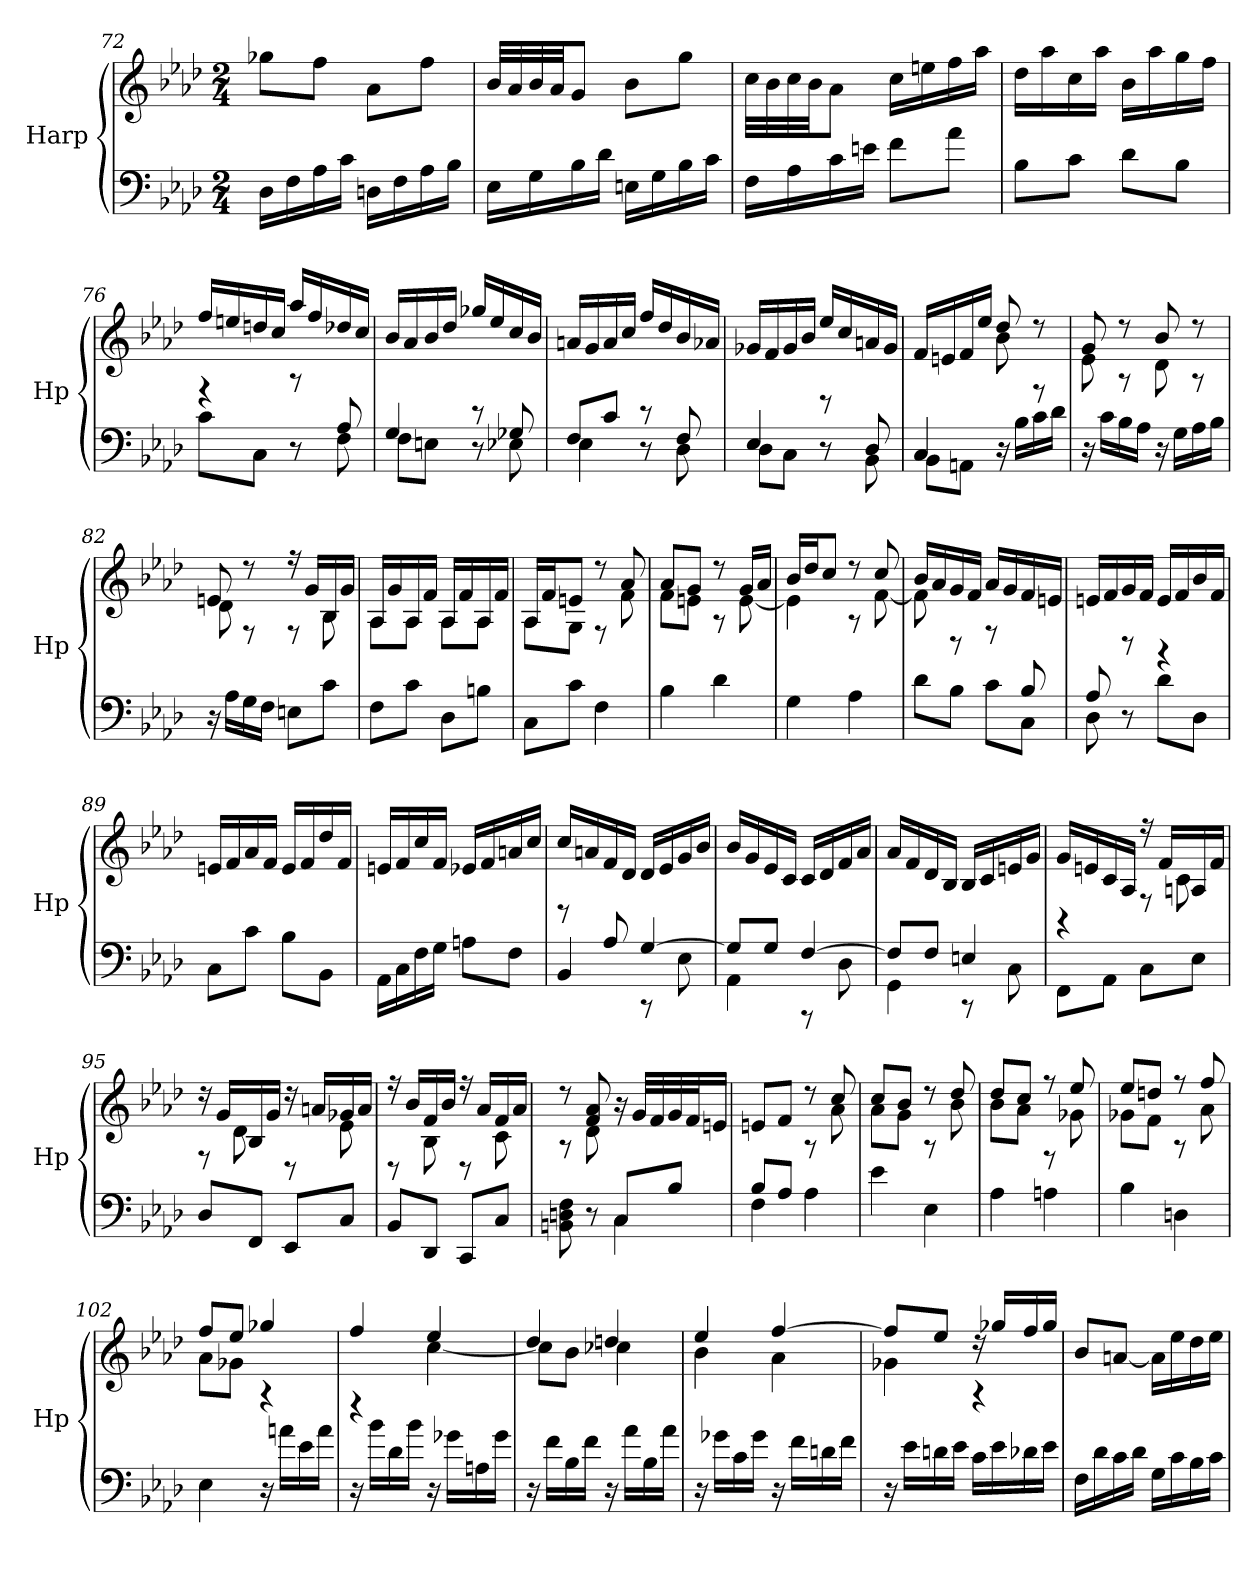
**kern	**kern
*part1	*part1
*staff2	*staff1
*I"Harp	*
*I'Hp	*
*clefF4	*clefG2
*k[b-e-a-d-]	*k[b-e-a-d-]
*M2/4	*M2/4
=72	=72
16D-\LL	8gg-X\L
16F\	.
16A-\	8ff\J
16c\JJ	.
16Dn\LL	8a-\L
16F\	.
16A-\	8ff\J
16B-\JJ	.
!!LO:LB:g=z
=73	=73
16E-\LL	32b-/LLL
.	32a-/
16G\	32b-/
.	32a-/JJ
16B-\	8g/J
16d-\JJ	.
16En\LL	8b-\L
16G\	.
16B-\	8gg\J
16c\JJ	.
=74	=74
16F\LL	32cc\LLL
.	32b-\
16A-\	32cc\
.	32b-\JJ
16c\	8a-\J
16en\JJ	.
8f\L	16cc\LL
.	16een\
8a-\J	16ff\
.	16aa-\JJ
=75	=75
8B-\L	16dd-\LL
.	16aa-\
8c\J	16cc\
.	16aa-\JJ
8d-\L	16b-\LL
.	16aa-\
8B-\J	16gg\
.	16ff\JJ
=76	=76
*^	*^
4.ryy	8c\L	16ff/LL	4rF
.	.	16een/	.
.	8C\J	16ddn/	.
.	.	16cc/JJ	.
.	8r	16aa-/LL	8rA
.	.	16ff/	.
8A-/	8F\	16dd-X/	8ryy
.	.	16cc/JJ	.
!!LO:LB:g=z	!!
=77	=77	=77	=77
4G/	8F\L	16b-/LL	4ryy
.	.	16a-/	.
.	8En\J	16b-/	.
.	.	16dd-/JJ	.
8ryy	8r	16gg-X/LL	8rBB
.	.	16ee-/	.
8G-X/	8E-X\	16cc/	8ryy
.	.	16b-/JJ	.
=78	=78	=78	=78
8F/L	4E-\	16an/LL	4ryy
.	.	16g/	.
8c/J	.	16a/	.
.	.	16cc/JJ	.
8ryy	8r	16ff/LL	8rBB
.	.	16dd-/	.
8F/	8D-\	16b-/	8ryy
.	.	16a-X/JJ	.
=79	=79	=79	=79
4E-/	8D-\L	16g-X/LL	4ryy
.	.	16f/	.
.	8C\J	16g-/	.
.	.	16b-/JJ	.
8ryy	8r	16ee-/LL	8rD
.	.	16cc/	.
8D-/	8BB-\	16an/	8ryy
.	.	16g-/JJ	.
=80	=80	=80	=80
4C/	8BB-\L	16f/LL	4ryy
.	.	16en/	.
.	8AAn\J	16f/	.
.	.	16ee-/JJ	.
4ryy	16r	8dd-/	8b-\
.	16B-\LL	.	.
.	16c\	8r	8rF
.	16d-\JJ	.	.
*v	*v	*	*
=81	=81	=81
16r	8g/	8e-\
16c\LL	.	.
16B-\	8r	8rA
16A-\JJ	.	.
16r	8b-/	8d-\
16G\LL	.	.
16A-\	8r	8rA
16B-\JJ	.	.
!!LO:PB:g=z	!!
=82	=82	=82
16r	8en/	8d-\
16A-\LL	.	.
16G\	8r	8rF
16F\JJ	.	.
8En\L	16r	8rF
.	16g/LL	.
8c\J	16B-/	8B-\
.	16g/JJ	.
=83	=83	=83
8F\L	16A-/LL	8A-\L
.	16g/	.
8c\J	16A-/	8A-\J
.	16f/JJ	.
8D-\L	16A-/LL	8A-\L
.	16f/	.
8Bn\J	16A-/	8A-\J
.	16f/JJ	.
=84	=84	=84
8C\L	16A-/LL	8A-\L
.	16f/J	.
8c\J	8en/J	8G\J
4F\	8r	8rF
.	8a-/	8f\
=85	=85	=85
4B-\	8a-/L	8f\L
.	8g/J	8en\J
4d-\	8r	8rA
.	16g/LL	[8e\
.	16a-/JJ	.
=86	=86	=86
4G\	16b-/LL	4e\]
.	16dd-/J	.
.	8cc/J	.
4A-\	8r	8rA
.	8cc/	[8f\
=87	=87	=87
*^	*	*
4.ryy	8d-\L	16b-/LL	8f\]
.	.	16a-/	.
.	8B-\J	16g/	8rD
.	.	16f/JJ	.
.	8c\L	16a-/LL	8rF
.	.	16g/	.
8B-/	8C\J	16f/	8ryy
.	.	16en/JJ	.
!!LO:LB:g=z	!!
=88	=88	=88	=88
8A-/	8D-\	16en/LL	8ryy
.	.	16f/	.
4.ryy	8r	16g/	8rD
.	.	16f/JJ	.
.	8d-\L	16e/LL	4rBB
.	.	16f/	.
.	8D-\J	16b-/	.
.	.	16f/JJ	.
*v	*v	*	*
*	*v	*v
=89	=89
8C\L	16en/LL
.	16f/
8c\J	16a-/
.	16f/JJ
8B-\L	16e/LL
.	16f/
8BB-\J	16dd-/
.	16f/JJ
=90	=90
16AA-\LL	16en/LL
16C\	16f/
16F\	16cc/
16G\JJ	16f/JJ
8An\L	16e-X/LL
.	16f/
8F\J	16an/
.	16cc/JJ
=91	=91
*^	*^
8ryy	4BB-/	16cc/LL	8rD
.	.	16an/	.
8A-/	.	16f/	4.ryy
.	.	16d-/JJ	.
[4G/	8rCC	16d-/LL	.
.	.	16e-/	.
.	8E-\	16g/	.
.	.	16b-/JJ	.
*	*	*v	*v
=92	=92	=92
8G/L]	4AA-\	16b-/LL
.	.	16g/
8G/J	.	16e-/
.	.	16c/JJ
[4F/	8rAAA	16c/LL
.	.	16d-/
.	8D-\	16f/
.	.	16a-/JJ
!!LO:LB:g=z
=93	=93	=93
8F/L]	4GG\	16a-/LL
.	.	16f/
8F/J	.	16d-/
.	.	16B-/JJ
4En/	8rCC	16B-/LL
.	.	16c/
.	8C\	16en/
.	.	16g/JJ
*v	*v	*
=94	=94
*	*^
8FF\L	16g/LL	4rBB
.	16en/	.
8AA-\J	16c/	.
.	16A-/JJ	.
8C\L	16r	8rF
.	16f/LL	.
8E-\J	16An/	8c\
.	16f/JJ	.
=95	=95	=95
8D-/L	16rdd	8rF
.	16g/LL	.
8FF/J	16B-/	8d-\
.	16g/JJ	.
8EE-/L	16rdd	8rD
.	16an/LL	.
8C/J	16g-X/	8e-\
.	16a/JJ	.
=96	=96	=96
8BB-/L	16r	8rD
.	16b-/LL	.
8DD-/J	16f/	8B-\
.	16b-/JJ	.
8CC/L	16r	8rD
.	16a-/LL	.
8C/J	16f/	8c\
.	16a-/JJ	.
!!LO:LB:g=z	!!
=97	=97	=97
*^	*	*
4ryy	8BBn\ 8Dn\ 8F\	8r	8rA
.	8r	8f/ 8a-/	8d-\
8C/L	4C\	16r	4ryy
.	.	32g/LLL	.
.	.	32f/	.
8B-/J	.	32g/	.
.	.	32f/J	.
.	.	16en/JJ	.
=98	=98	=98	=98
8B-/L	4F\	8en/L	4ryy
8A-/J	.	8f/J	.
4ryy	4A-\	8r	8rA
.	.	8cc/	8a-\
*v	*v	*	*
=99	=99	=99
4e-\	8cc/L	8a-\L
.	8b-/J	8g\J
4E-\	8r	8rA
.	8dd-/	8b-\
=100	=100	=100
4A-\	8dd-/L	8b-\L
.	8cc/J	8a-\J
4An\	8r	8rF
.	8ee-/	8g-X\
=101	=101	=101
4B-\	8ee-/L	8g-X\L
.	8ddn/J	8f\J
4Dn\	8r	8rA
.	8ff/	8a-\
=102	=102	=102
4E-\	8ff/L	8a-\L
.	8ee-/J	8g-X\J
16r	4gg-X/	4rA
16an\LL	.	.
16e-\	.	.
16a\JJ	.	.
!!LO:LB:g=z	!!
=103	=103	=103
16r	4ff/	4rF
16b-\LL	.	.
16d-\	.	.
16b-\JJ	.	.
16r	4ee-/	[4cc\
16g-X\LL	.	.
16An\	.	.
16g-\JJ	.	.
=104	=104	=104
16r	4dd-/	8cc\L]
16f\LL	.	.
16B-\	.	8b-\J
16f\JJ	.	.
16r	4ddn/	4cc-X\
16a-\LL	.	.
16B-\	.	.
16a-\JJ	.	.
=105	=105	=105
16r	4ee-/	4b-\
16g-X\LL	.	.
16c\	.	.
16g-\JJ	.	.
16r	[4ff/	4a-\
16f\LL	.	.
16dn\	.	.
16f\JJ	.	.
=106	=106	=106
16r	8ff/L]	4g-X\
16e-\LL	.	.
16dn\	8ee-/J	.
16e-\JJ	.	.
16c\LL	16rdd	4rA
16e-\	16gg-X/LL	.
16d-X\	16ff/	.
16e-\JJ	16gg-/JJ	.
*	*v	*v
!!LO:PB:g=z
=107	=107
16F\LL	8b-/L
16d-\	.
16c\	[8an/J
16d-\JJ	.
16G\LL	16a\LL]
16c\	16ee-\
16B-\	16dd-\
16c\JJ	16ee-\JJ
=	=
*-	*-
